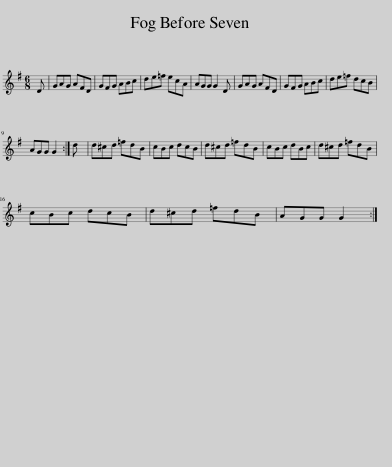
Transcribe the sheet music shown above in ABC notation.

X:1
L:1/8
M:6/8
I:linebreak $
K:G
V:1 treble
V:1
 D | GAG AFD | GFG ABc | de=f ecA | AGG G2 D | %5
 GAG AFD | GFG ABc | de=f dcB |$ AGG G2 :| d | %10
 d^cd =fdB | cBc dcB | d^cd =fdB | cBc dBc | d^cd =fdB |$ %15
 cBc dcB | d^cd =fdB | AGG G2 :| %18
